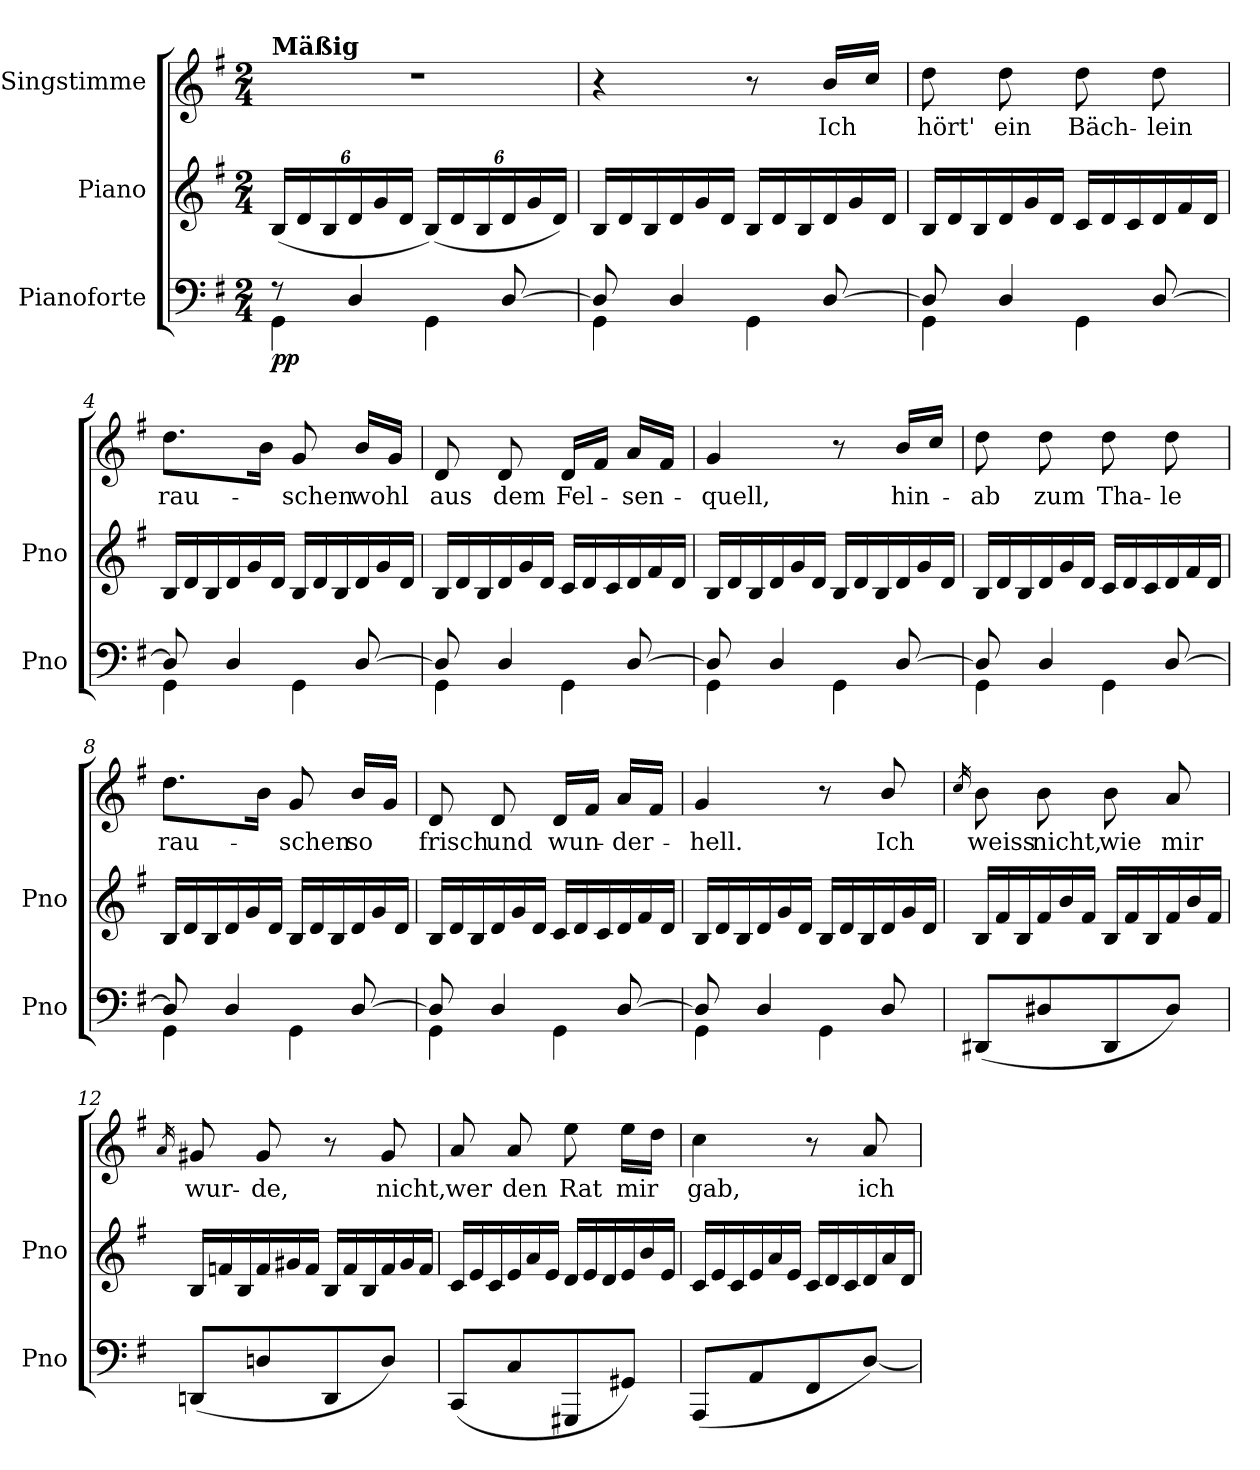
**kern	**dynam	**kern	**kern	**text
*part3	*part3	*part2	*part1	*part1
*staff3	*staff3	*staff2	*staff1	*staff1
*I"Pianoforte	*	*I"Piano	*I"Singstimme	*
*I'Pno	*	*I'Pno	*	*
*clefF4	*	*clefG2	*clefG2	*
*k[f#]	*	*k[f#]	*k[f#]	*
*M2/4	*	*M2/4	*M2/4	*
=1	=1	=1	=1	=1
*^	*	*	*	*
!	!	!	!	!LO:TX:a:B:t=Mäßig	!
!	!	!LO:DY:b	!	!	!
8r	4GG\	pp	(24B/LL	2r	.
.	.	.	24d/	.	.
.	.	.	24B/	.	.
4D/	.	.	24d/	.	.
.	.	.	24g/	.	.
.	.	.	24d/JJ	.	.
.	4GG\	.	(24B/LL)	.	.
.	.	.	24d/	.	.
.	.	.	24B/	.	.
[8D/	.	.	24d/	.	.
.	.	.	24g/	.	.
.	.	.	24d/JJ)	.	.
=2	=2	=2	=2	=2	=2
*	*	*	*Xtuplet	*	*
8D/]	4GG\	.	24B/LL	4r	.
.	.	.	24d/	.	.
.	.	.	24B/	.	.
4D/	.	.	24d/	.	.
.	.	.	24g/	.	.
.	.	.	24d/JJ	.	.
.	4GG\	.	24B/LL	8r	.
.	.	.	24d/	.	.
.	.	.	24B/	.	.
!	!	!	!	!	!LO:LY:b
[8D/	.	.	24d/	16b/LL	Ich
.	.	.	24g/	.	.
.	.	.	.	16cc/JJ	.
.	.	.	24d/JJ	.	.
!!LO:LB:g=z
=3	=3	=3	=3	=3	=3
!	!	!	!	!	!LO:LY:b
8D/]	4GG\	.	24B/LL	8dd\	hört'
.	.	.	24d/	.	.
.	.	.	24B/	.	.
!	!	!	!	!	!LO:LY:b
4D/	.	.	24d/	8dd\	ein
.	.	.	24g/	.	.
.	.	.	24d/JJ	.	.
!	!	!	!	!	!LO:LY:b
.	4GG\	.	24c/LL	8dd\	Bäch-
.	.	.	24d/	.	.
.	.	.	24c/	.	.
!	!	!	!	!	!LO:LY:b
[8D/	.	.	24d/	8dd\	-lein
.	.	.	24f#/	.	.
.	.	.	24d/JJ	.	.
=4	=4	=4	=4	=4	=4
!	!	!	!	!	!LO:LY:b
8D/]	4GG\	.	24B/LL	8.dd\L	rau-
.	.	.	24d/	.	.
.	.	.	24B/	.	.
4D/	.	.	24d/	.	.
.	.	.	24g/	.	.
.	.	.	.	16b\Jk	.
.	.	.	24d/JJ	.	.
!	!	!	!	!	!LO:LY:b
.	4GG\	.	24B/LL	8g/	-schen
.	.	.	24d/	.	.
.	.	.	24B/	.	.
!	!	!	!	!	!LO:LY:b
[8D/	.	.	24d/	16b/LL	wohl
.	.	.	24g/	.	.
.	.	.	.	16g/JJ	.
.	.	.	24d/JJ	.	.
!!LO:LB:g=z
=5	=5	=5	=5	=5	=5
!	!	!	!	!	!LO:LY:b
8D/]	4GG\	.	24B/LL	8d/	aus
.	.	.	24d/	.	.
.	.	.	24B/	.	.
!	!	!	!	!	!LO:LY:b
4D/	.	.	24d/	8d/	dem
.	.	.	24g/	.	.
.	.	.	24d/JJ	.	.
!	!	!	!	!	!LO:LY:b
.	4GG\	.	24c/LL	16d/LL	Fel-
.	.	.	24d/	.	.
.	.	.	.	16f#/JJ	.
.	.	.	24c/	.	.
!	!	!	!	!	!LO:LY:b
[8D/	.	.	24d/	16a/LL	-sen-
.	.	.	24f#/	.	.
.	.	.	.	16f#/JJ	.
.	.	.	24d/JJ	.	.
=6	=6	=6	=6	=6	=6
!	!	!	!	!	!LO:LY:b
8D/]	4GG\	.	24B/LL	4g/	-quell,
.	.	.	24d/	.	.
.	.	.	24B/	.	.
4D/	.	.	24d/	.	.
.	.	.	24g/	.	.
.	.	.	24d/JJ	.	.
.	4GG\	.	24B/LL	8r	.
.	.	.	24d/	.	.
.	.	.	24B/	.	.
!	!	!	!	!	!LO:LY:b
[8D/	.	.	24d/	16b/LL	hin-
.	.	.	24g/	.	.
.	.	.	.	16cc/JJ	.
.	.	.	24d/JJ	.	.
=7	=7	=7	=7	=7	=7
!	!	!	!	!	!LO:LY:b
8D/]	4GG\	.	24B/LL	8dd\	-ab
.	.	.	24d/	.	.
.	.	.	24B/	.	.
!	!	!	!	!	!LO:LY:b
4D/	.	.	24d/	8dd\	zum
.	.	.	24g/	.	.
.	.	.	24d/JJ	.	.
!	!	!	!	!	!LO:LY:b
.	4GG\	.	24c/LL	8dd\	Tha-
.	.	.	24d/	.	.
.	.	.	24c/	.	.
!	!	!	!	!	!LO:LY:b
[8D/	.	.	24d/	8dd\	-le
.	.	.	24f#/	.	.
.	.	.	24d/JJ	.	.
!!LO:LB:g=z
=8	=8	=8	=8	=8	=8
!	!	!	!	!	!LO:LY:b
8D/]	4GG\	.	24B/LL	8.dd\L	rau-
.	.	.	24d/	.	.
.	.	.	24B/	.	.
4D/	.	.	24d/	.	.
.	.	.	24g/	.	.
.	.	.	.	16b\Jk	.
.	.	.	24d/JJ	.	.
!	!	!	!	!	!LO:LY:b
.	4GG\	.	24B/LL	8g/	-schen
.	.	.	24d/	.	.
.	.	.	24B/	.	.
!	!	!	!	!	!LO:LY:b
[8D/	.	.	24d/	16b/LL	so
.	.	.	24g/	.	.
.	.	.	.	16g/JJ	.
.	.	.	24d/JJ	.	.
!!LO:LB:g=z
=9	=9	=9	=9	=9	=9
!	!	!	!	!	!LO:LY:b
8D/]	4GG\	.	24B/LL	8d/	frisch
.	.	.	24d/	.	.
.	.	.	24B/	.	.
!	!	!	!	!	!LO:LY:b
4D/	.	.	24d/	8d/	und
.	.	.	24g/	.	.
.	.	.	24d/JJ	.	.
!	!	!	!	!	!LO:LY:b
.	4GG\	.	24c/LL	16d/LL	wun-
.	.	.	24d/	.	.
.	.	.	.	16f#/JJ	.
.	.	.	24c/	.	.
!	!	!	!	!	!LO:LY:b
[8D/	.	.	24d/	16a/LL	-der-
.	.	.	24f#/	.	.
.	.	.	.	16f#/JJ	.
.	.	.	24d/JJ	.	.
=10	=10	=10	=10	=10	=10
!	!	!	!	!	!LO:LY:b
8D/]	4GG\	.	24B/LL	4g/	-hell.
.	.	.	24d/	.	.
.	.	.	24B/	.	.
4D/	.	.	24d/	.	.
.	.	.	24g/	.	.
.	.	.	24d/JJ	.	.
.	4GG\	.	24B/LL	8r	.
.	.	.	24d/	.	.
.	.	.	24B/	.	.
!	!	!	!	!	!LO:LY:b
8D/	.	.	24d/	8b/	Ich
.	.	.	24g/	.	.
.	.	.	24d/JJ	.	.
*v	*v	*	*	*	*
=11	=11	=11	=11	=11
.	.	.	16qcc/	.
!	!	!	!	!LO:LY:b
(8DD#X/L	.	24B/LL	8b\	weiss
.	.	24f#/	.	.
.	.	24B/	.	.
!	!	!	!	!LO:LY:b
8D#X/	.	24f#/	8b\	nicht,
.	.	24b/	.	.
.	.	24f#/JJ	.	.
!	!	!	!	!LO:LY:b
8DD#/	.	24B/LL	8b\	wie
.	.	24f#/	.	.
.	.	24B/	.	.
!	!	!	!	!LO:LY:b
8D#/J)	.	24f#/	8a/	mir
.	.	24b/	.	.
.	.	24f#/JJ	.	.
!!LO:PB:g=z
=12	=12	=12	=12	=12
.	.	.	16qa/	.
!	!	!	!	!LO:LY:b
(8DDn/L	.	24B/LL	8g#X/	wur-
.	.	24fn/	.	.
.	.	24B/	.	.
!	!	!	!	!LO:LY:b
8Dn/	.	24f/	8g#/	-de,
.	.	24g#X/	.	.
.	.	24f/JJ	.	.
8DD/	.	24B/LL	8r	.
.	.	24f/	.	.
.	.	24B/	.	.
!	!	!	!	!LO:LY:b
8D/J)	.	24f/	8g#/	nicht,
.	.	24g#/	.	.
.	.	24f/JJ	.	.
!!LO:LB:g=z
=13	=13	=13	=13	=13
!	!	!	!	!LO:LY:b
(8CC/L	.	24c/LL	8a/	wer
.	.	24e/	.	.
.	.	24c/	.	.
!	!	!	!	!LO:LY:b
8C/	.	24e/	8a/	den
.	.	24a/	.	.
.	.	24e/JJ	.	.
!	!	!	!	!LO:LY:b
8GGG#X/	.	24d/LL	8ee\	Rat
.	.	24e/	.	.
.	.	24d/	.	.
!	!	!	!	!LO:LY:b
8GG#X/J)	.	24e/	16ee\LL	mir
.	.	24b/	.	.
.	.	.	16dd\JJ	.
.	.	24e/JJ	.	.
=14	=14	=14	=14	=14
!	!	!	!	!LO:LY:b
(8AAA/L	.	24c/LL	4cc\	-gab,
.	.	24e/	.	.
.	.	24c/	.	.
8AA/	.	24e/	.	.
.	.	24a/	.	.
.	.	24e/JJ	.	.
8FF#/	.	24c/LL	8r	.
.	.	24d/	.	.
.	.	24c/	.	.
!	!	!	!	!LO:LY:b
[8D/J)	.	24d/	8a/	ich
.	.	24a/	.	.
.	.	24d/JJ	.	.
=	=	=	=	=
*-	*-	*-	*-	*-
